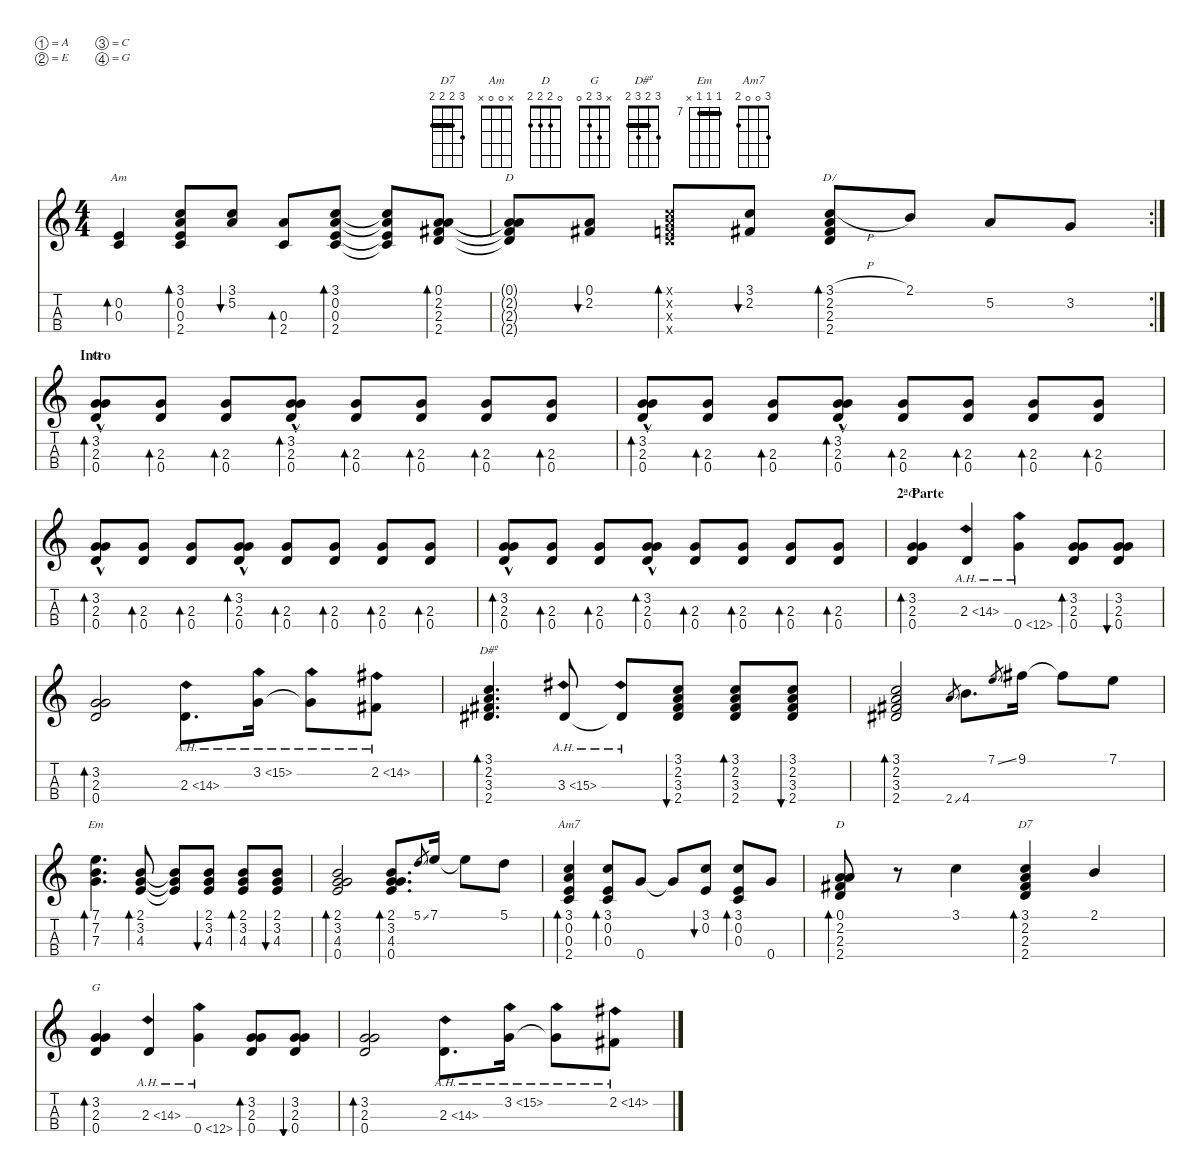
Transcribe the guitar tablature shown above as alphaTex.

\defaultSystemsLayout 4
\hideDynamics
\bracketExtendMode nobrackets
\otherSystemsTrackNameOrientation horizontal
\defaultBarNumberDisplay Hide
\track ("Ukulele" " ") {defaultSystemsLayout 4 instrument acousticguitarnylon}
\staff {score tabs}
\tuning (A4 E4 C4 G4)
\displaytranspose 0
\chord ("D7" 3 2 2 2) {showfingering false barre (2 2)}
\chord ("Am" x 0 0 x) {showfingering false}
\chord ("D" 0 2 2 2) {showfingering false}
\chord ("G" x 3 2 0) {showfingering false}
\chord ("D#º" 3 2 3 2) {showfingering false barre 2}
\chord ("Em" 7 7 7 x) {firstfret 7 showfingering false barre (7 7)}
\chord ("Am7" 3 0 0 2) {showfingering false}
\ts (4 4)
\tempo (100 hide)
\clef g2
\ks c
(0.2 0.3).4{bd 41 ch "Am" dy mf beam Up} (0.3 0.2 2.4 3.1).8{bd 40 beam Up} (3.1 5.2).8{bu 39 beam Up} (0.3 2.4).8{bd 38 beam Up} (2.4 0.3 0.2 3.1).8{bd 38 beam Up} (0.3{t} 0.2{t} 2.4{t} 3.1{t}).8{beam Up} (2.3 2.2{acc #} 2.4 0.1).8{bd 37 beam Up} |
\rc 2
(2.4{t} 0.1{t} 2.2{t acc #} 2.3{t}).8{ch "D" beam Up} (0.1 2.2{acc #}).8{bu 36 beam Up} (2.3{x} 1.2{x} 3.1{x} 2.4{x}).8{bd 33 beam Up} (3.1 2.2{acc #}).8{bu 31 beam Up} (3.1{h} 2.2{acc #} 2.4 2.3).8{bd 30 ch "D7" beam Up} 2.1.8{beam Up} 5.2.8{beam Up} 3.2.8{beam Up} |
\section ("" "Intro")
(0.4{hac} 3.2{hac} 2.3{hac}).8{bd 39 ch "G" beam Up} (0.4 2.3).8{bd 39 beam Up} (0.4 2.3).8{bd 39 beam Up} (0.4{hac} 3.2{hac} 2.3{hac}).8{bd 39 beam Up} (0.4 2.3).8{bd 39 beam Up} (0.4 2.3).8{bd 39 beam Up} (0.4 2.3).8{bd 39 beam Up} (0.4 2.3).8{bd 39 beam Up} |
(0.4{hac} 3.2{hac} 2.3{hac}).8{bd 39 beam Up} (0.4 2.3).8{bd 39 beam Up} (0.4 2.3).8{bd 39 beam Up} (0.4{hac} 3.2{hac} 2.3{hac}).8{bd 39 beam Up} (0.4 2.3).8{bd 39 beam Up} (0.4 2.3).8{bd 39 beam Up} (0.4 2.3).8{bd 39 beam Up} (0.4 2.3).8{bd 39 beam Up} |
(0.4{hac} 3.2{hac} 2.3{hac}).8{bd 39 beam Up} (0.4 2.3).8{bd 39 beam Up} (0.4 2.3).8{bd 39 beam Up} (0.4{hac} 3.2{hac} 2.3{hac}).8{bd 39 beam Up} (0.4 2.3).8{bd 39 beam Up} (0.4 2.3).8{bd 39 beam Up} (0.4 2.3).8{bd 39 beam Up} (0.4 2.3).8{bd 39 beam Up} |
(0.4{hac} 3.2{hac} 2.3{hac}).8{bd 39 beam Up} (0.4 2.3).8{bd 39 beam Up} (0.4 2.3).8{bd 39 beam Up} (0.4{hac} 3.2{hac} 2.3{hac}).8{bd 39 beam Up} (0.4 2.3).8{bd 39 beam Up} (0.4 2.3).8{bd 39 beam Up} (0.4 2.3).8{bd 39 beam Up} (0.4 2.3).8{bd 39 beam Up} |
\section ("" "2ª Parte")
(0.4 3.2 2.3).4{bd 30 ch "G" beam Up} 2.3{ah 12}.4{dy ff beam Up} 0.4{ah 12}.4{beam Down} (0.4 3.2 2.3).8{bd 30 dy mf beam Up} (0.4 3.2 2.3).8{bu 30 beam Up} |
(2.3 0.4 3.2).2{bd 30 beam Up} 2.3{ah 12}.8{d dy ff beam Down} 3.2{ah 12}.16{beam Down} 3.2{ah 12 t}.8{beam Down} 2.2{ah 12 acc #}.8{beam Down} |
(2.2{acc #} 3.3{acc #} 2.4 3.1).4{d bd 30 ch "D#º" beam Up} 3.3{ah 12 acc #}.8{beam Up} 3.3{ah 12 t acc #}.8{beam Up} (2.2{acc #} 3.3{acc #} 2.4 3.1).8{bu 30 beam Up} (2.2{acc #} 3.3{acc #} 2.4 3.1).8{bd 30 beam Up} (2.2{acc #} 3.3{acc #} 2.4 3.1).8{bu 30 beam Up} |
(2.2{acc #} 3.3{acc #} 2.4 3.1).2{bd 30 beam Up} 2.4{ss}.8{gr beam Up} 4.4.8{d beam Down} 7.1{ss}.8{gr beam Up} 9.1{acc #}.16{beam Down} 9.1{t acc #}.8{beam Down} 7.1.8{beam Down} |
(7.3 7.2 7.1).4{d bd 30 ch "Em" beam Down} (2.1 3.2 4.3).8{bd 30 beam Up} (2.1{t} 3.2{t} 4.3{t}).8{beam Up} (2.1 3.2 4.3).8{bu 30 beam Up} (2.1 3.2 4.3).8{bd 30 beam Up} (2.1 3.2 4.3).8{bu 30 beam Up} |
(2.1 3.2 4.3 0.4).2{bd 30 beam Up} (2.1 3.2 4.3 0.4).8{d bd 30 beam Up} 5.1{ss}.8{gr beam Up} 7.1.16{beam Up} 7.1{t}.8{beam Down} 5.1.8{beam Down} |
(2.4 0.3 0.2 3.1).4{bd 30 ch "Am7" beam Up} (3.1 0.2 0.3).8{bd 30 beam Up} 0.4.8{beam Up} 0.4{t}.8{beam Up} (3.1 0.2).8{bu 30 beam Up} (3.1 0.2 0.3).8{bd 30 beam Up} 0.4.8{beam Up} |
(0.1 2.4 2.2{acc #} 2.3).8{bd 30 ch "D" beam Up} r.8{beam Up} 3.1.4{beam Down} (3.1 2.4 2.2{acc #} 2.3).4{bd 30 ch "D7" beam Up} 2.1.4{beam Up} |
(0.4 3.2 2.3).4{bd 30 ch "G" dy mf beam Up} 2.3{ah 12}.4{dy ff beam Up} 0.4{ah 12}.4{beam Down} (0.4 3.2 2.3).8{bd 30 dy mf beam Up} (0.4 3.2 2.3).8{bu 30 beam Up} |
(2.3 0.4 3.2).2{bd 30 beam Up} 2.3{ah 12}.8{d dy ff beam Down} 3.2{ah 12}.16{beam Down} 3.2{ah 12 t}.8{beam Down} 2.2{ah 12 acc #}.8{beam Down}
